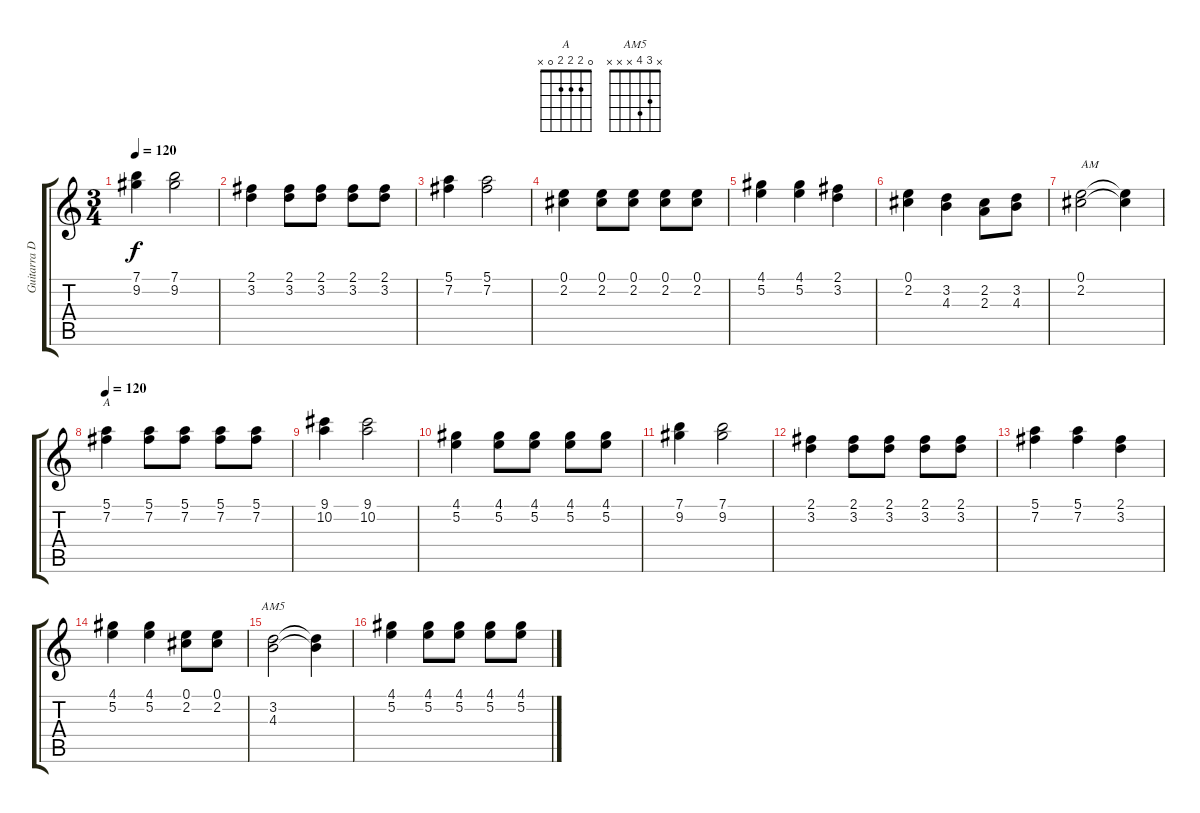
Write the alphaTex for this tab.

\track ("Guitarra Distorsionada \"Opcional\"" "Guitarra D") {instrument distortionguitar}
\staff {score tabs}
\tuning (E4 B3 G3 D3 A2 E2) {hide}
\chord ("A" 0 2 2 2 0 x)
\chord ("AM5" x 3 4 x x x)
\ts (3 4)
\tempo 120
\clef g2
\ks c
(7.1 9.2).4{dy f} (7.1 9.2).2 |
(2.1 3.2).4 (2.1 3.2).8 (2.1 3.2).8 (2.1 3.2).8 (2.1 3.2).8 |
(5.1 7.2).4 (5.1 7.2).2 |
(0.1 2.2).4 (0.1 2.2).8 (0.1 2.2).8 (0.1 2.2).8 (0.1 2.2).8 |
(4.1 5.2).4 (4.1 5.2).4 (2.1 3.2).4 |
(0.1 2.2).4 (3.2 4.3).4 (2.2 2.3).8 (3.2 4.3).8 |
(0.1 2.2).2{txt "AM"} (0.1{t} 2.2{t}).4 |
\tempo 120
(5.1 7.2).4{ch "A"} (5.1 7.2).8 (5.1 7.2).8 (5.1 7.2).8 (5.1 7.2).8 |
(9.1 10.2).4 (9.1 10.2).2 |
(4.1 5.2).4 (4.1 5.2).8 (4.1 5.2).8 (4.1 5.2).8 (4.1 5.2).8 |
(7.1 9.2).4 (7.1 9.2).2 |
(2.1 3.2).4 (2.1 3.2).8 (2.1 3.2).8 (2.1 3.2).8 (2.1 3.2).8 |
(5.1 7.2).4 (5.1 7.2).4 (2.1 3.2).4 |
(4.1 5.2).4 (4.1 5.2).4 (0.1 2.2).8 (0.1 2.2).8 |
(3.2 4.3).2{ch "AM5"} (3.2{t} 4.3{t}).4 |
(4.1 5.2).4 (4.1 5.2).8 (4.1 5.2).8 (4.1 5.2).8 (4.1 5.2).8
